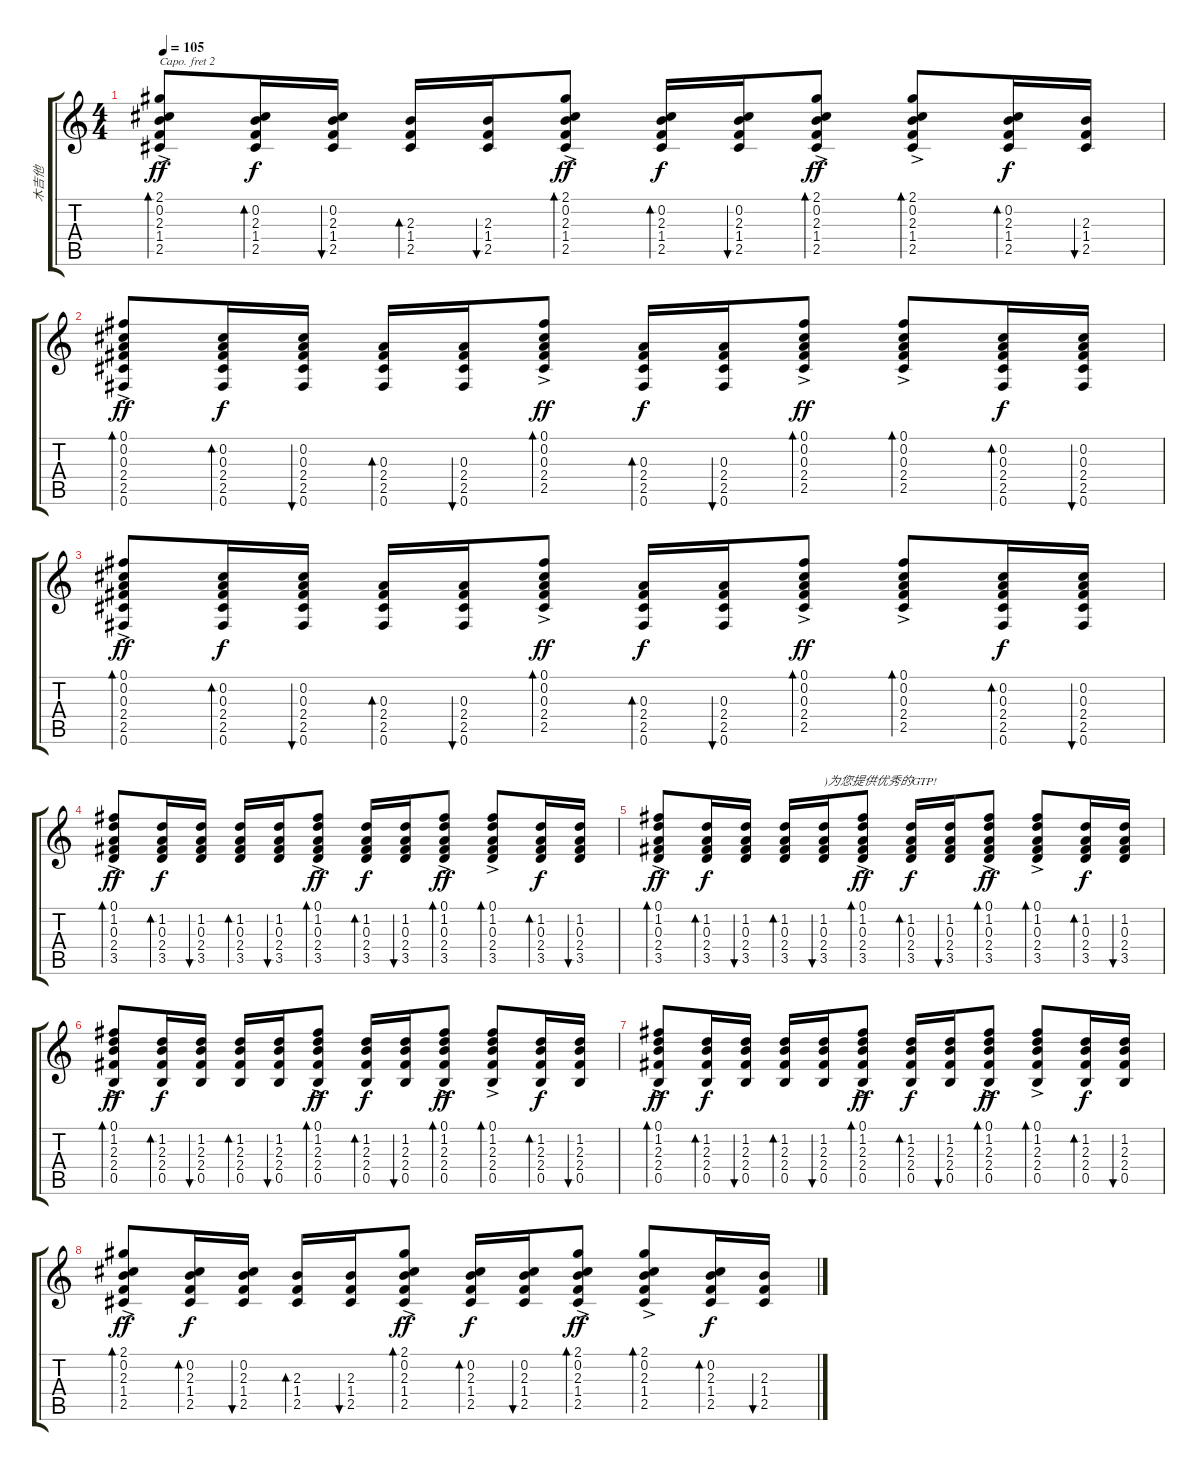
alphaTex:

\track ("木吉他" "木吉他") {instrument acousticguitarsteel}
\staff {score tabs}
\capo 2
\tuning (E4 B3 G3 D3 A2 E2) {hide}
\ts (4 4)
\tempo 105
\clef g2
\ks c
(2.1{ac} 0.2{ac} 2.3{ac} 1.4 2.5).8{bd 60 dy ff} (0.2 2.3 1.4 2.5).16{bd 60 dy f} (0.2 2.3 1.4 2.5).16{bu 60} (2.3 1.4 2.5).16{bd 60} (2.3 1.4 2.5).16{bu 60} (2.1{ac} 0.2{ac} 2.3{ac} 1.4 2.5).8{bd 60 dy ff} (0.2 2.3 1.4 2.5).16{bd 60 dy f} (0.2 2.3 1.4 2.5).16{bu 60} (2.1{ac} 0.2{ac} 2.3 1.4 2.5).8{bd 60 dy ff} (2.1{ac} 0.2{ac} 2.3 1.4 2.5).8{bd 60} (0.2 2.3 1.4 2.5).16{bd 60 dy f} (2.3 1.4 2.5).16{bu 60} |
(0.1{ac} 0.2{ac} 0.3 2.4 2.5 0.6{ac}).8{bd 60 dy ff} (0.2 0.3 2.4 2.5 0.6).16{bd 60 dy f} (0.2 0.3 2.4 2.5 0.6).16{bu 60} (0.3 2.4 2.5 0.6).16{bd 60} (0.3 2.4 2.5 0.6).16{bu 60} (0.1{ac} 0.2{ac} 0.3 2.4 2.5).8{bd 60 dy ff} (0.3 2.4 2.5 0.6).16{bd 60 dy f} (0.3 2.4 2.5 0.6).16{bu 60} (0.1{ac} 0.2{ac} 0.3 2.4 2.5).8{bd 60 dy ff} (0.1{ac} 0.2{ac} 0.3 2.4 2.5).8{bd 60} (0.2 0.3 2.4 2.5 0.6).16{bd 60 dy f} (0.2 0.3 2.4 2.5 0.6).16{bu 60} |
(0.1{ac} 0.2{ac} 0.3 2.4 2.5 0.6{ac}).8{bd 60 dy ff} (0.2 0.3 2.4 2.5 0.6).16{bd 60 dy f} (0.2 0.3 2.4 2.5 0.6).16{bu 60} (0.3 2.4 2.5 0.6).16{bd 60} (0.3 2.4 2.5 0.6).16{bu 60} (0.1{ac} 0.2{ac} 0.3 2.4 2.5).8{bd 60 dy ff} (0.3 2.4 2.5 0.6).16{bd 60 dy f} (0.3 2.4 2.5 0.6).16{bu 60} (0.1{ac} 0.2{ac} 0.3 2.4 2.5).8{bd 60 dy ff} (0.1{ac} 0.2{ac} 0.3 2.4 2.5).8{bd 60} (0.2 0.3 2.4 2.5 0.6).16{bd 60 dy f} (0.2 0.3 2.4 2.5 0.6).16{bu 60} |
(0.1{ac} 1.2{ac} 0.3 2.4 3.5{ac}).8{bd 60 dy ff} (1.2 0.3 2.4 3.5).16{bd 60 dy f} (1.2 0.3 2.4 3.5).16{bu 60} (1.2 0.3 2.4 3.5).16{bd 60} (1.2 0.3 2.4 3.5).16{bu 60} (0.1{ac} 1.2{ac} 0.3 2.4 3.5).8{bd 60 dy ff} (1.2 0.3 2.4 3.5).16{bd 60 dy f} (1.2 0.3 2.4 3.5).16{bu 60} (0.1{ac} 1.2{ac} 0.3 2.4 3.5).8{bd 60 dy ff} (0.1{ac} 1.2{ac} 0.3 2.4 3.5).8{bd 60} (1.2 0.3 2.4 3.5).16{bd 60 dy f} (1.2 0.3 2.4 3.5).16{bu 60} |
(0.1{ac} 1.2{ac} 0.3 2.4 3.5{ac}).8{bd 60 dy ff} (1.2 0.3 2.4 3.5).16{bd 60 dy f} (1.2 0.3 2.4 3.5).16{bu 60} (1.2 0.3 2.4 3.5).16{bd 60} (1.2 0.3 2.4 3.5).16{bu 60 txt ")为您提供优秀的GTP!"} (0.1{ac} 1.2{ac} 0.3 2.4 3.5).8{bd 60 dy ff} (1.2 0.3 2.4 3.5).16{bd 60 dy f} (1.2 0.3 2.4 3.5).16{bu 60} (0.1{ac} 1.2{ac} 0.3 2.4 3.5).8{bd 60 dy ff} (0.1{ac} 1.2{ac} 0.3 2.4 3.5).8{bd 60} (1.2 0.3 2.4 3.5).16{bd 60 dy f} (1.2 0.3 2.4 3.5).16{bu 60} |
(0.1{ac} 1.2{ac} 2.3 2.4 0.5{ac}).8{bd 60 dy ff} (1.2 2.3 2.4 0.5).16{bd 60 dy f} (1.2 2.3 2.4 0.5).16{bu 60} (1.2 2.3 2.4 0.5).16{bd 60} (1.2 2.3 2.4 0.5).16{bu 60} (0.1{ac} 1.2{ac} 2.3 2.4 0.5{ac}).8{bd 60 dy ff} (1.2 2.3 2.4 0.5).16{bd 60 dy f} (1.2 2.3 2.4 0.5).16{bu 60} (0.1{ac} 1.2{ac} 2.3 2.4 0.5{ac}).8{bd 60 dy ff} (0.1{ac} 1.2{ac} 2.3 2.4 0.5{ac}).8{bd 60} (1.2 2.3 2.4 0.5).16{bd 60 dy f} (1.2 2.3 2.4 0.5).16{bu 60} |
(0.1{ac} 1.2{ac} 2.3 2.4 0.5{ac}).8{bd 60 dy ff} (1.2 2.3 2.4 0.5).16{bd 60 dy f} (1.2 2.3 2.4 0.5).16{bu 60} (1.2 2.3 2.4 0.5).16{bd 60} (1.2 2.3 2.4 0.5).16{bu 60} (0.1{ac} 1.2{ac} 2.3 2.4 0.5{ac}).8{bd 60 dy ff} (1.2 2.3 2.4 0.5).16{bd 60 dy f} (1.2 2.3 2.4 0.5).16{bu 60} (0.1{ac} 1.2{ac} 2.3 2.4 0.5{ac}).8{bd 60 dy ff} (0.1{ac} 1.2{ac} 2.3 2.4 0.5{ac}).8{bd 60} (1.2 2.3 2.4 0.5).16{bd 60 dy f} (1.2 2.3 2.4 0.5).16{bu 60} |
(2.1{ac} 0.2{ac} 2.3{ac} 1.4 2.5).8{bd 60 dy ff} (0.2 2.3 1.4 2.5).16{bd 60 dy f} (0.2 2.3 1.4 2.5).16{bu 60} (2.3 1.4 2.5).16{bd 60} (2.3 1.4 2.5).16{bu 60} (2.1{ac} 0.2{ac} 2.3{ac} 1.4 2.5).8{bd 60 dy ff} (0.2 2.3 1.4 2.5).16{bd 60 dy f} (0.2 2.3 1.4 2.5).16{bu 60} (2.1{ac} 0.2{ac} 2.3 1.4 2.5).8{bd 60 dy ff} (2.1{ac} 0.2{ac} 2.3 1.4 2.5).8{bd 60} (0.2 2.3 1.4 2.5).16{bd 60 dy f} (2.3 1.4 2.5).16{bu 60}
